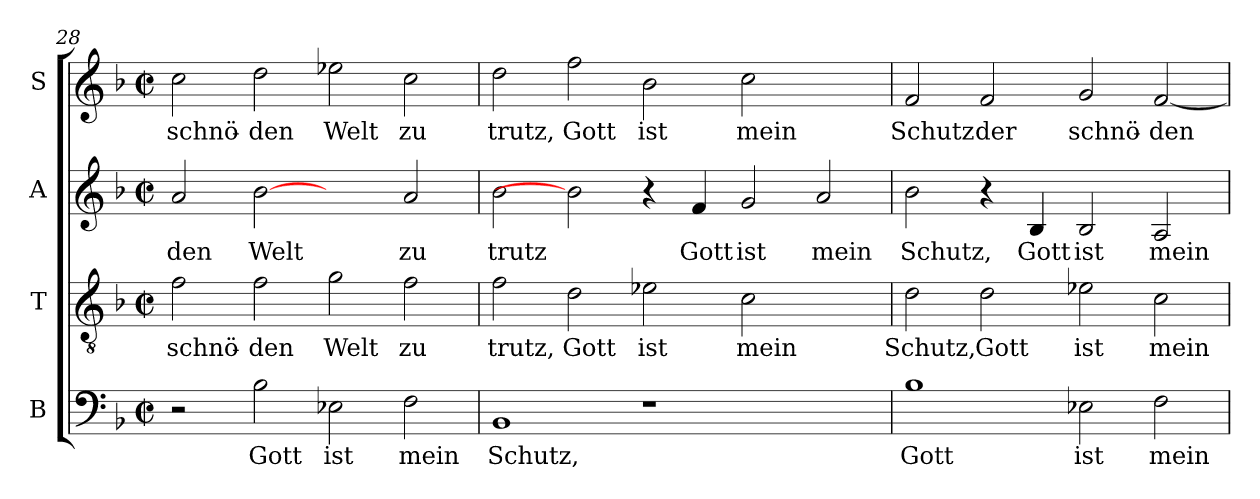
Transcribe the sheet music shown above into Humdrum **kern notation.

**kern	**text	**kern	**text	**kern	**text	**kern	**text
*part4	*part4	*part3	*part3	*part2	*part2	*part1	*part1
*staff4	*staff4	*staff3	*staff3	*staff2	*staff2	*staff1	*staff1
*I"B	*	*I"T	*	*I"A	*	*I"S	*
*clefF4	*	*clefGv2	*	*clefG2	*	*clefG2	*
*k[b-]	*	*k[b-]	*	*k[b-]	*	*k[b-]	*
*F:	*	*F:	*	*F:	*	*F:	*
*M2/2	*	*M2/2	*	*M2/2	*	*M2/2	*
*met(c|)	*	*met(c|)	*	*met(c|)	*	*met(c|)	*
=28	=28	=28	=28	=28	=28	=28	=28
!	!	!	!LO:LY:b:cj	!	!LO:LY:b:cj	!	!LO:LY:b:cj
2r	.	2f\	schnö-	2a/	den	2cc\	schnö-
!	!LO:LY:b:cj	!	!LO:LY:b:cj	!	!LO:LY:b:cj	!	!LO:LY:b:cj
2B-\	Gott	2f\	-den	[2b-	Welt	2dd\	-den
!	!LO:LY:b:cj	!	!LO:LY:b:cj	!	!	!	!LO:LY:b:cj
2E-X\	ist	2g\	Welt	2ryy	.	2ee-X\	Welt
!	!LO:LY:b:cj	!	!LO:LY:b:cj	!	!LO:LY:b:cj	!	!LO:LY:b:cj
2F\	mein	2f\	zu	2a/	zu	2cc\	zu
=29	=29	=29	=29	=29	=29	=29	=29
!	!LO:LY:b:cj	!	!LO:LY:b:cj	!	!LO:LY:b:cj	!	!LO:LY:b:cj
1BB-	Schutz,	2f\	trutz,	2b-\	trutz	2dd\	trutz,
!	!	!	!LO:LY:b:cj	!	!	!	!LO:LY:b:cj
.	.	2d\	Gott	2b-]	.	2ff\	Gott
!	!	!	!LO:LY:b:cj	!	!	!	!LO:LY:b:cj
1r	.	2e-X\	ist	4r	.	2b-\	ist
!	!	!	!	!	!LO:LY:b:cj	!	!
.	.	.	.	4f/	Gott	.	.
!	!	!	!LO:LY:b:cj	!	!LO:LY:b:cj	!	!LO:LY:b:cj
.	.	2c\	mein	2g/	ist	2cc\	mein
!	!	!	!	!	!LO:LY:b:cj	!	!
2ryy	.	2ryy	.	2a/	mein	2ryy	.
!!LO:LB:g=z
=30	=30	=30	=30	=30	=30	=30	=30
!	!LO:LY:b:cj	!	!LO:LY:b:cj	!	!LO:LY:b:cj	!	!LO:LY:b:cj
1B-	Gott	2d\	Schutz,	2b-\	Schutz,	2f/	Schutz
!	!	!	!LO:LY:b:cj	!	!	!	!LO:LY:b:cj
.	.	2d\	Gott	4r	.	2f/	der
!	!	!	!	!	!LO:LY:b:cj	!	!
.	.	.	.	4B-/	Gott	.	.
!	!LO:LY:b:cj	!	!LO:LY:b:cj	!	!LO:LY:b:cj	!	!LO:LY:b:cj
2E-X\	ist	2e-X\	ist	2B-/	ist	2g/	schnö-
!	!LO:LY:b:cj	!	!LO:LY:b:cj	!	!LO:LY:b:cj	!	!LO:LY:b
2F\	mein	2c\	mein	2A/	mein	[<2f/	-den
=	=	=	=	=	=	=	=
*-	*-	*-	*-	*-	*-	*-	*-
